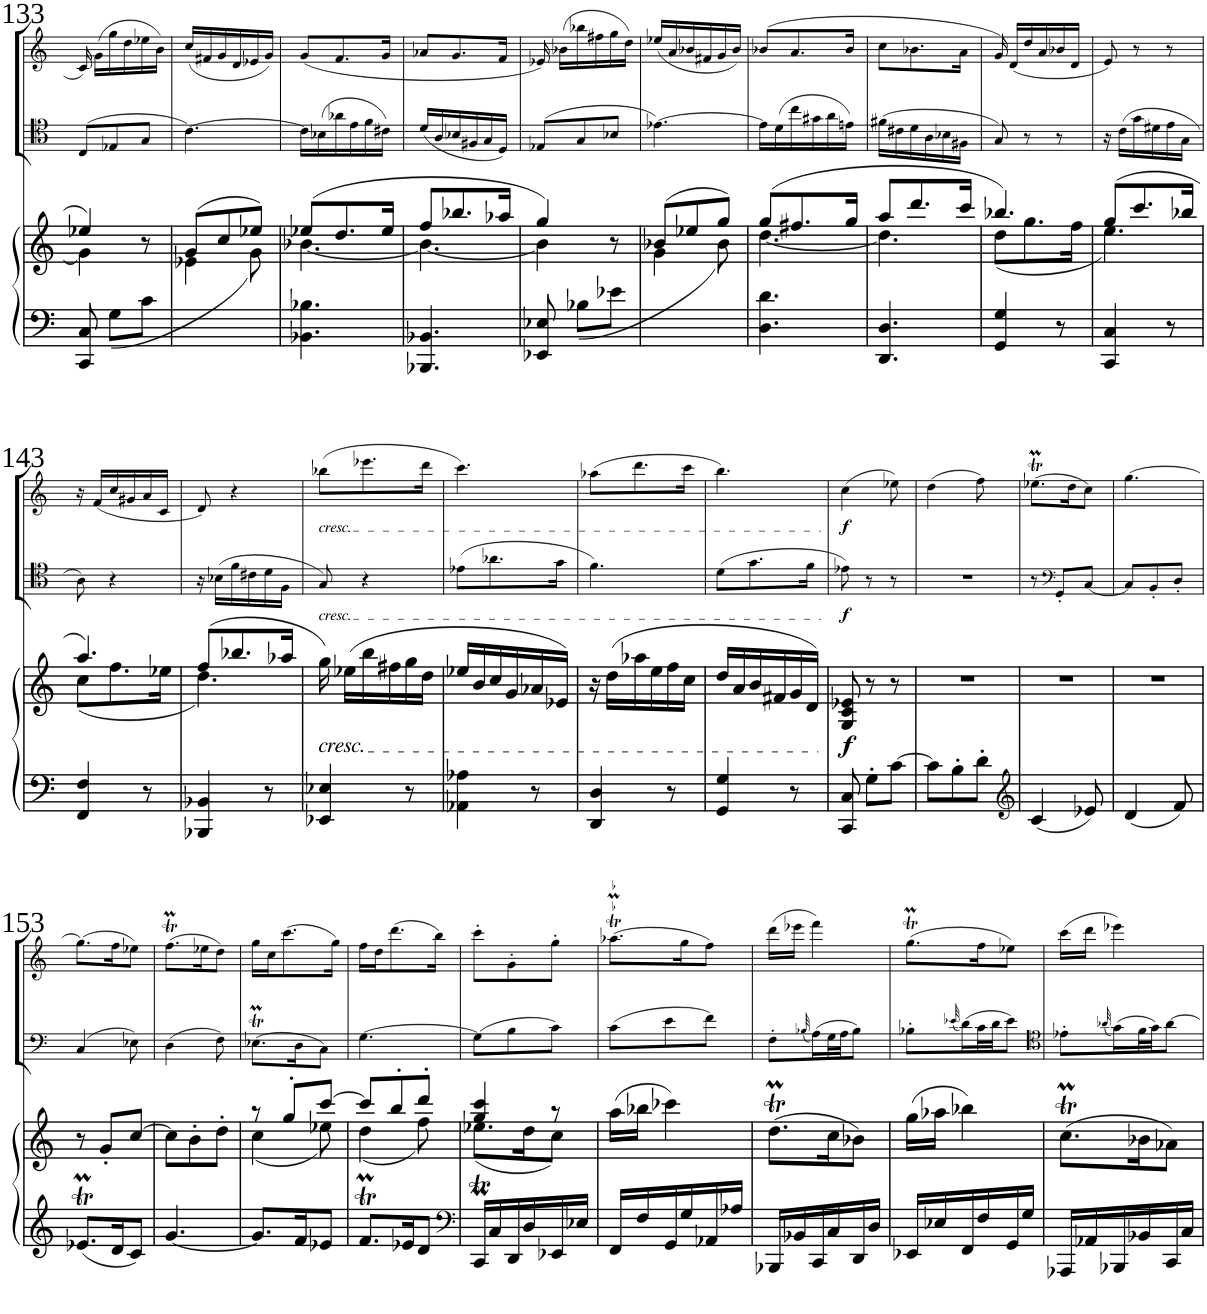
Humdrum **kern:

**kern	**kern	**dynam	**kern	**dynam	**kern	**dynam
*part3	*part3	*part3	*part2	*part2	*part1	*part1
*staff4	*staff3	*staff3/4	*staff2	*staff2	*staff1	*staff1
*I"Piano	*	*	*I"Cello	*	*I"Violin	*
*I'Pno	*	*	*	*	*I'Vln	*
!!LO:PB:g=z
*clefF4	*clefG2	*	*clefC4	*	*clefG2	*
*k[]	*k[]	*	*k[]	*	*k[]	*
*M3/8	*M3/8	*	*M3/8	*	*M3/8	*
=133	=133	=133	=133	=133	=133	=133
*	*^	*	*	*	*	*
8CC/ 8C/	4ee-X/	4g\]	.	(8C/L	.	16c/	.
.	.	.	.	.	.	(16g\LL	.
(<8G\L	.	.	.	8E-X/	.	16gg\	.
.	.	.	.	.	.	16dd\	.
8c\J	8r	8ryy	.	8G/J	.	16ee-X\	.
.	.	.	.	.	.	16b\JJ)	.
=134	=134	=134	=134	=134	=134	=134	=134
4.ryy	(>8g/L	4e-X\	.	[4.c\)	.	(16cc/LL	.
.	.	.	.	.	.	16f#X/	.
.	8cc/	.	.	.	.	16g/	.
.	.	.	.	.	.	16d/	.
.	8ee-X/J)	8g\)	.	.	.	16e-X/	.
.	.	.	.	.	.	16g/JJ)	.
=135	=135	=135	=135	=135	=135	=135	=135
4.BB-X\ 4.B-X\	(8ee-X/L	[4.b-X\	.	16c\LL]	.	(8g/L	.
.	.	.	.	(16B-X\	.	.	.
.	8.dd/	.	.	16a-X\	.	8.f/	.
.	.	.	.	16e\	.	.	.
.	.	.	.	16f\	.	.	.
.	16ee-/Jk	.	.	16c#X\JJ)	.	16g/Jk	.
=136	=136	=136	=136	=136	=136	=136	=136
4.BBB-X/ 4.BB-X/	8ff/L	4.b-\_	.	(16d/LL	.	8a-X/L	.
.	.	.	.	16A/	.	.	.
.	8.bb-X/	.	.	16B-X/	.	8.g/	.
.	.	.	.	16F#X/	.	.	.
.	.	.	.	16G/	.	.	.
.	16aa-X/Jk	.	.	16D/JJ)	.	16f/Jk	.
=137	=137	=137	=137	=137	=137	=137	=137
8EE-X/ 8E-X/	4gg/)	4b-\]	.	(8E-X/L	.	16e-X/)	.
.	.	.	.	.	.	(16b-X\LL	.
(<8B-X\L	.	.	.	8G/	.	16bb-X\	.
.	.	.	.	.	.	16ff#X\	.
8e-X\J	8r	8ryy	.	8B-X/J	.	16gg\	.
.	.	.	.	.	.	16dd\JJ)	.
=138	=138	=138	=138	=138	=138	=138	=138
4.ryy	(>8b-X/L	4g\	.	[4.e-X\)	.	(16ee-X/LL	.
.	.	.	.	.	.	16a/	.
.	8ee-X/	.	.	.	.	16b-X/	.
.	.	.	.	.	.	16f#X/	.
.	8gg/J)	8b-\)	.	.	.	16g/	.
.	.	.	.	.	.	16b-/JJ)	.
=139	=139	=139	=139	=139	=139	=139	=139
4.D\ 4.d\	(8gg/L	[4.dd\	.	16e-\LL]	.	(8b-X/L	.
.	.	.	.	(16d\	.	.	.
.	8.ff#X/	.	.	16cc\	.	8.a/	.
.	.	.	.	16g#X\	.	.	.
.	.	.	.	16a\	.	.	.
.	16gg/Jk	.	.	16en\JJ)	.	16b-/Jk	.
=140	=140	=140	=140	=140	=140	=140	=140
4.DD/ 4.D/	8aa/L	4.dd\]	.	(16f#X\LL	.	8cc\L	.
.	.	.	.	16c#X\	.	.	.
.	8.ddd/	.	.	16d\	.	8.b-X\	.
.	.	.	.	16A\	.	.	.
.	.	.	.	16B-X\	.	.	.
.	16ccc/Jk	.	.	16F#X\JJ	.	16a\Jk	.
=141	=141	=141	=141	=141	=141	=141	=141
4GG/ 4G/	4.bb-X/)	(8dd\L	.	8G/)	.	16g/)	.
.	.	.	.	.	.	(16d/LL	.
.	.	8.gg\	.	8r	.	16dd/	.
.	.	.	.	.	.	16a/	.
8r	.	.	.	8r	.	16b-X/	.
.	.	16ff\Jk	.	.	.	16d/JJ	.
=142	=142	=142	=142	=142	=142	=142	=142
4CC/ 4C/	(8gg/L	4.ee\)	.	16r	.	8e/)	.
.	.	.	.	(16c\LL	.	.	.
.	8.ccc/	.	.	16g\	.	8r	.
.	.	.	.	16d#X\	.	.	.
8r	.	.	.	16e\	.	8r	.
.	16bb-X/Jk	.	.	16G\JJ	.	.	.
!!LO:LB:g=z
=143	=143	=143	=143	=143	=143	=143	=143
4FF/ 4F/	4.aa/)	(8cc\L	.	8A\)	.	16r	.
.	.	.	.	.	.	(16f/LL	.
.	.	8.ff\	.	4r	.	16cc/	.
.	.	.	.	.	.	16g#X/	.
8r	.	.	.	.	.	16a/	.
.	.	16ee-X\Jk	.	.	.	16c/JJ	.
=144	=144	=144	=144	=144	=144	=144	=144
4BBB-X/ 4BB-X/	(8ff/L	4.dd\)	.	16r	.	8d/)	.
.	.	.	.	(16B-X\LL	.	.	.
.	8.bb-X/	.	.	16f\	.	4r	.
.	.	.	.	16c#X\	.	.	.
8r	.	.	.	16d\	.	.	.
.	16aa-X/Jk	.	.	16F\JJ	.	.	.
*	*v	*v	*	*	*	*	*
=145	=145	=145	=145	=145	=145	=145
!	!	!	!	!	!LO:TX:b:i:t=cresc.	!
!	!	!	!LO:TX:b:i:t=cresc.	!	!	!
!	!LO:TX:b:i:t=cresc.	!	!	!	!	!
4EE-X/ 4E-X/	16gg\)	.	8G/)	.	(8bb-X\L	.
.	(16ee-X\LL	.	.	.	.	.
.	16bb\	.	4r	.	8.eee-X\	.
.	16ff#X\	.	.	.	.	.
8r	16gg\	.	.	.	.	.
.	16dd\JJ	.	.	.	16ddd\Jk	.
=146	=146	=146	=146	=146	=146	=146
4AA-X\ 4A-X\	16ee-X/LL	.	(8e-X\L	.	4.ccc\)	.
.	16b/	.	.	.	.	.
.	16cc/	.	8.a-X\	.	.	.
.	16g/	.	.	.	.	.
8r	16a-X/	.	.	.	.	.
.	16e-X/JJ)	.	16g\Jk	.	.	.
=147	=147	=147	=147	=147	=147	=147
4DD/ 4D/	16r	.	4.f\)	.	(8aa-X\L	.
.	(16dd\LL	.	.	.	.	.
.	16aa-X\	.	.	.	8.ddd\	.
.	16ee\	.	.	.	.	.
8r	16ff\	.	.	.	.	.
.	16cc\JJ	.	.	.	16ccc\Jk	.
=148	=148	=148	=148	=148	=148	=148
4GG/ 4G/	16dd/LL	.	(8d\L	.	4.bb\)	.
.	16a/	.	.	.	.	.
.	16b/	.	8.g\	.	.	.
.	16f#X/	.	.	.	.	.
8r	16g/	.	.	.	.	.
.	16d/JJ)	.	16f\Jk	.	.	.
=149	=149	=149	=149	=149	=149	=149
!	!	!LO:DY:b	!	!LO:DY:b	!	!LO:DY:b
8CC/ 8C/	8G/ 8c/ 8e-X/	f	8e-X\)	f	(4cc\	f
8G'\L	8r	.	8r	.	.	.
[8c\J	8r	.	8r	.	8ee-X\)	.
=150	=150	=150	=150	=150	=150	=150
8c\L]	4.r	.	4.r	.	(4dd\	.
8B'\	.	.	.	.	.	.
8d'\J	.	.	.	.	8ff\)	.
=151	=151	=151	=151	=151	=151	=151
*clefG2	*	*	*	*	*	*
4c/	4.r	.	8r	.	(8.ee-XMT\L	.
*	*	*	*clefF4	*	*	*
.	.	.	8GG'/L	.	.	.
.	.	.	.	.	16dd\K	.
8e-X/	.	.	[8C/J	.	8cc\J)	.
=152	=152	=152	=152	=152	=152	=152
4d/	4.r	.	8C/L]	.	[4.gg\	.
.	.	.	8BB'/	.	.	.
8f/	.	.	8D'/J	.	.	.
!!LO:LB:g=z
=153	=153	=153	=153	=153	=153	=153
8.e-XTM/L	8r	.	(4C/	.	(8.gg\L]	.
.	8g'/L	.	.	.	.	.
16d/K	.	.	.	.	16ff\K	.
8c/J	[8cc/J	.	8E-X\)	.	8ee-X\J)	.
=154	=154	=154	=154	=154	=154	=154
[4.g/	8cc\L]	.	(4D\	.	(8.ffTM\L	.
.	8b'\	.	.	.	.	.
.	.	.	.	.	16ee-X\K	.
.	8dd'\J	.	8F\)	.	8dd\J)	.
=155	=155	=155	=155	=155	=155	=155
*	*^	*	*	*	*	*
8.g/L]	8r	(4cc\	.	(8.E-XTM\L	.	16gg'~\LL	.
.	.	.	.	.	.	16cc'~\J	.
.	8gg'/L	.	.	.	.	(8.ccc\	.
16f/K	.	.	.	16D\K	.	.	.
8e-X/J	[8ccc/J	8ee-X\)	.	8C\J)	.	.	.
.	.	.	.	.	.	16gg\Jk)	.
=156	=156	=156	=156	=156	=156	=156	=156
8.fTM/L	8ccc/L]	(4dd\	.	[4.G\	.	16ff'~\LL	.
.	.	.	.	.	.	16dd'~\J	.
.	8bb'/	.	.	.	.	(8.ddd\	.
16e-X/K	.	.	.	.	.	.	.
8d/J	8ddd'/J	8ff\)	.	.	.	.	.
.	.	.	.	.	.	16bb\Jk)	.
=157	=157	=157	=157	=157	=157	=157	=157
*clefF4	*	*	*	*	*	*	*
16CC'~/LL	4gg/ 4ccc/	(8.ee-XTM\L	.	(8G\L]	.	8ccc'\L	.
16C'~/	.	.	.	.	.	.	.
16DD'~/	.	.	.	8B\	.	8g'\	.
16D'~/	.	16dd\K	.	.	.	.	.
16EE-X'~/	8r	8cc\J)	.	8c'~\J)	.	8gg'\J	.
16E-X'~/JJ	.	.	.	.	.	.	.
*	*v	*v	*	*	*	*	*
=158	=158	=158	=158	=158	=158	=158
*	*k[b-e-a-]	*	*	*	*k[b-e-a-]	*
!	!	!	!	!	!LO:TR:acc=-	!
!	!	!	!	!	!LO:MOR:acc=-	!
16FF'~/LL	(16aa-\LL	.	(8c\L	.	(8.aa-XTM\L	.
16F'~/	16bb-X\JJ	.	.	.	.	.
16GG'~/	4ccc-X\)	.	8e\	.	.	.
16G'~/	.	.	.	.	16gg\K	.
16AA-X'~/	.	.	8f'~\J)	.	8ff\J)	.
16A-X'~/JJ	.	.	.	.	.	.
=159	=159	=159	=159	=159	=159	=159
16BBB-X'~/LL	(8.ddtm\L	.	8F'\L	.	(16ddd\LL	.
16BB-X'~/	.	.	.	.	16eee-X\JJ	.
.	.	.	(32qB-X/	.	.	.
16CC'~/	.	.	(16A\L)	.	4fff\)	.
16C'~/	16cc\K	.	32G\L	.	.	.
.	.	.	32A\JJ	.	.	.
16DD'~/	8b-X\J)	.	8B-'\J)	.	.	.
16D'~/JJ	.	.	.	.	.	.
=160	=160	=160	=160	=160	=160	=160
16EE-X'~/LL	(16gg\LL	.	8B-X'\L	.	(8.ggtm\L	.
16E-X'~/	16aa-X\JJ	.	.	.	.	.
.	.	.	(32qe-X/	.	.	.
16FF'~/	4bb-X\)	.	(16d\L)	.	.	.
16F'~/	.	.	32c\L	.	16ff\K	.
.	.	.	32d\JJ	.	.	.
16GG'~/	.	.	8e-'\J)	.	8ee-X\J)	.
16G'~/JJ	.	.	.	.	.	.
=161	=161	=161	=161	=161	=161	=161
*	*	*	*clefC4	*	*	*
16AAA-X'~/LL	(8.ccTM\L	.	8e-X'\L	.	(16ccc\LL	.
16AA-X'~/	.	.	.	.	16ddd\JJ	.
.	.	.	(32qa-X/	.	.	.
16BBB-X'~/	.	.	(16g\L)	.	4eee-X\)	.
16BB-X'~/	16b-X\K	.	32f\L	.	.	.
.	.	.	32g\JJ)	.	.	.
16CC'~/	8a-X\J)	.	[8a-\J	.	.	.
16C'~/JJ	.	.	.	.	.	.
=	=	=	=	=	=	=
*-	*-	*-	*-	*-	*-	*-
